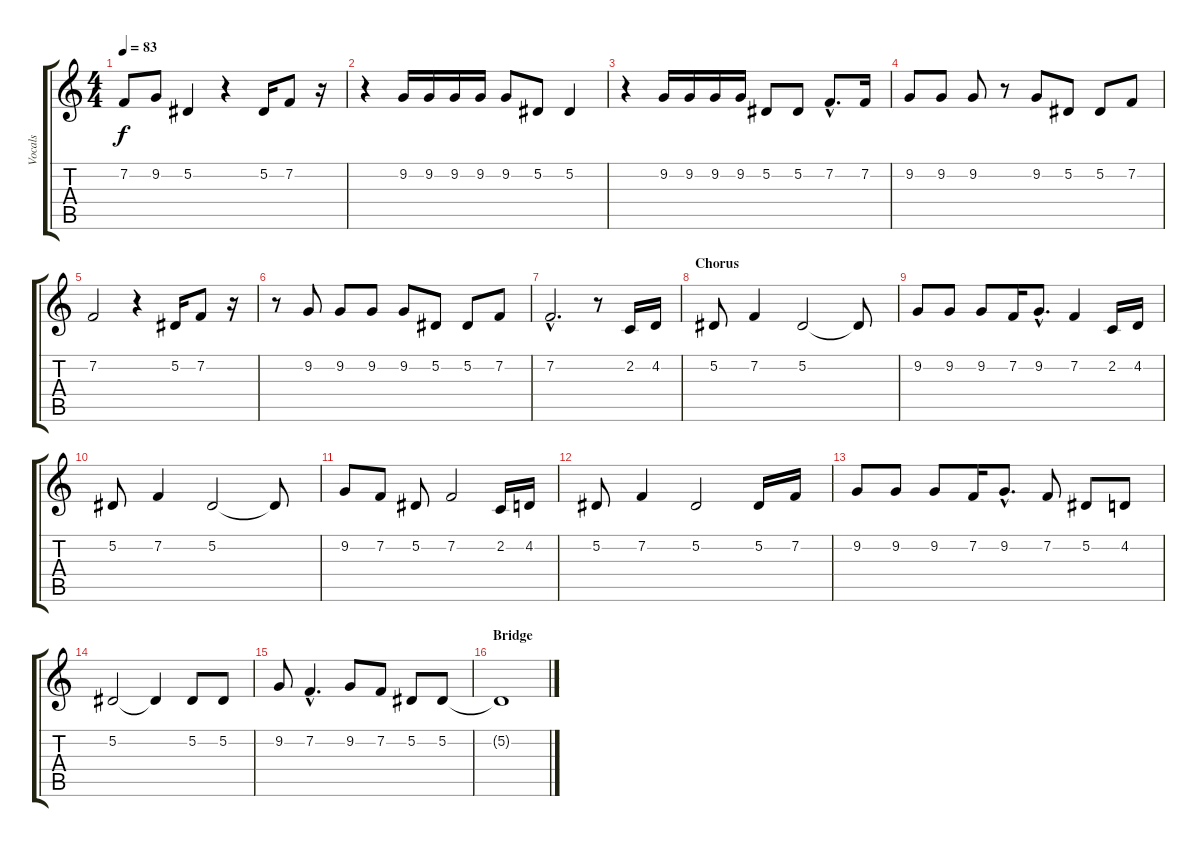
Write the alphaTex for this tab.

\track ("Vocals" "Vocals") {instrument lead2sawtooth}
\staff {score tabs}
\tuning (Eb4 Bb3 Gb3 Db3 Ab2 Eb2) {hide}
\ts (4 4)
\tempo 83
\clef g2
\ks c
7.2.8{dy f} 9.2.8 5.2.4 r.4 5.2.16 7.2.8 r.16 |
r.4 9.2.16 9.2.16 9.2.16 9.2.16 9.2.8 5.2.8 5.2.4 |
r.4 9.2.16 9.2.16 9.2.16 9.2.16 5.2.8 5.2.8 7.2{hac}.8{d} 7.2.16 |
9.2.8 9.2.8 9.2.8 r.8 9.2.8 5.2.8 5.2.8 7.2.8 |
7.2.2 r.4 5.2.16 7.2.8 r.16 |
r.8 9.2.8 9.2.8 9.2.8 9.2.8 5.2.8 5.2.8 7.2.8 |
7.2{hac}.2{d} r.8 2.2.16 4.2.16 |
\section ("" "Chorus")
5.2.8 7.2.4 5.2.2 5.2{t}.8 |
9.2.8 9.2.8 9.2.8 7.2.16 9.2{hac}.8{d} 7.2.4 2.2.16 4.2.16 |
5.2.8 7.2.4 5.2.2 5.2{t}.8 |
9.2.8 7.2.8 5.2.8 7.2.2 2.2.16 4.2.16 |
5.2.8 7.2.4 5.2.2 5.2.16 7.2.16 |
9.2.8 9.2.8 9.2.8 7.2.16 9.2{hac}.8{d} 7.2.8 5.2.8 4.2.8 |
5.2.2 5.2{t}.4 5.2.8 5.2.8 |
9.2.8 7.2{hac}.4{d} 9.2.8 7.2.8 5.2.8 5.2.8 |
\section ("" "Bridge")
5.2{t}.1
